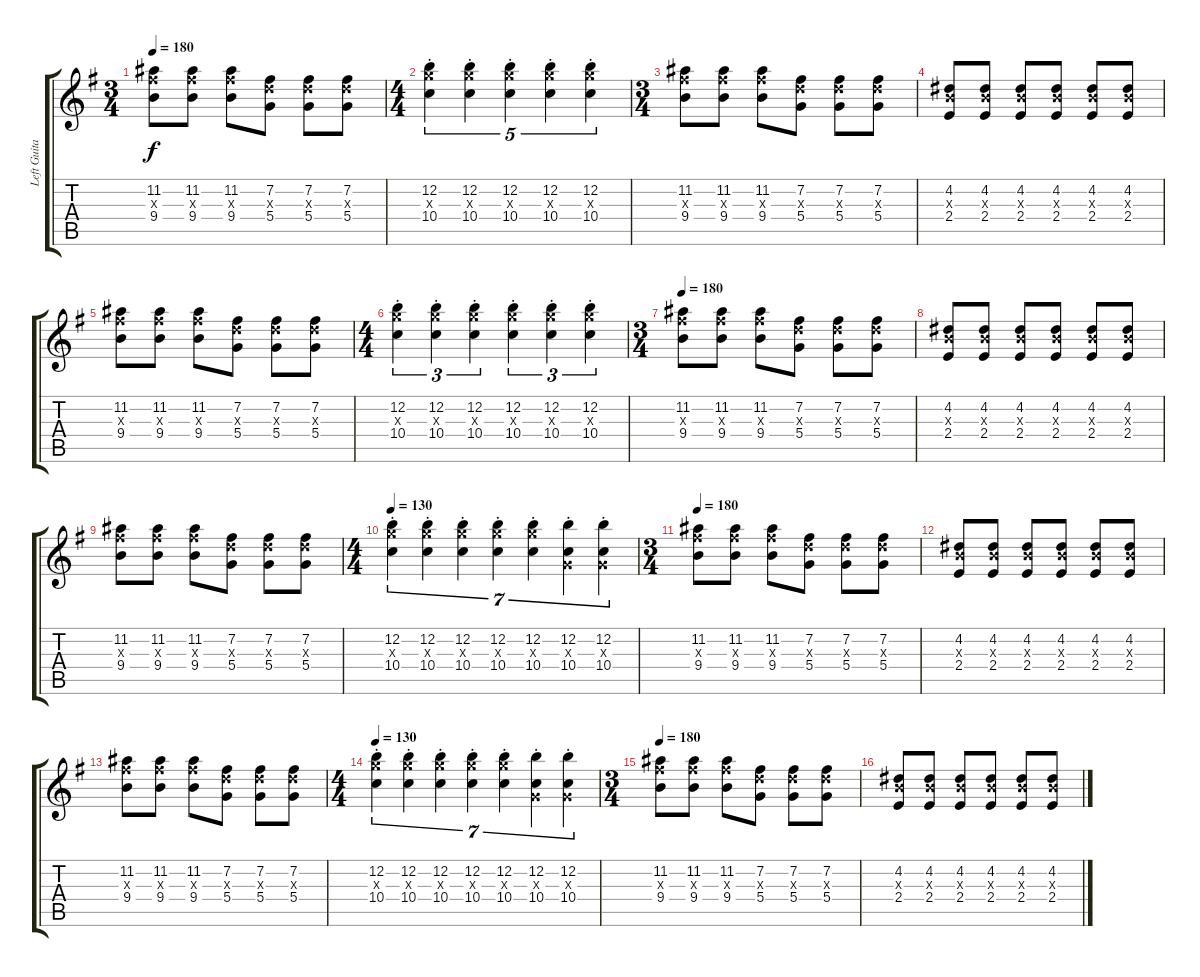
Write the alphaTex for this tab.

\track ("Left Guitar" "Left Guita") {instrument distortionguitar}
\staff {score tabs}
\tuning (E4 B3 G3 D3 A2 E2) {hide}
\ts (3 4)
\tempo 180
\clef g2
\ks g
(11.2 11.3{x} 9.4).8{dy f} (11.2 11.3{x} 9.4).8 (11.2 11.3{x} 9.4).8 (7.2 7.3{x} 5.4).8 (7.2 7.3{x} 5.4).8 (7.2 7.3{x} 5.4).8 |
\ts (4 4)
(12.2{st} 12.3{x} 10.4{st}).4{tu (5 4)} (12.2{st} 12.3{x} 10.4{st}).4{tu (5 4)} (12.2{st} 12.3{x} 10.4{st}).4{tu (5 4)} (12.2{st} 12.3{x} 10.4{st}).4{tu (5 4)} (12.2{st} 12.3{x} 10.4{st}).4{tu (5 4)} |
\ts (3 4)
(11.2 11.3{x} 9.4).8 (11.2 11.3{x} 9.4).8 (11.2 11.3{x} 9.4).8 (7.2 7.3{x} 5.4).8 (7.2 7.3{x} 5.4).8 (7.2 7.3{x} 5.4).8 |
(4.2 4.3{x} 2.4).8 (4.2 4.3{x} 2.4).8 (4.2 4.3{x} 2.4).8 (4.2 4.3{x} 2.4).8 (4.2 4.3{x} 2.4).8 (4.2 4.3{x} 2.4).8 |
(11.2 11.3{x} 9.4).8 (11.2 11.3{x} 9.4).8 (11.2 11.3{x} 9.4).8 (7.2 7.3{x} 5.4).8 (7.2 7.3{x} 5.4).8 (7.2 7.3{x} 5.4).8 |
\ts (4 4)
(12.2{st} 12.3{x} 10.4{st}).4{tu (3 2)} (12.2{st} 12.3{x} 10.4{st}).4{tu (3 2)} (12.2{st} 12.3{x} 10.4{st}).4{tu (3 2)} (12.2{st} 12.3{x} 10.4{st}).4{tu (3 2)} (12.2{st} 12.3{x} 10.4{st}).4{tu (3 2)} (12.2{st} 12.3{st x} 10.4{st}).4{tu (3 2)} |
\ts (3 4)
\tempo 180
(11.2 11.3{x} 9.4).8 (11.2 11.3{x} 9.4).8 (11.2 11.3{x} 9.4).8 (7.2 7.3{x} 5.4).8 (7.2 7.3{x} 5.4).8 (7.2 7.3{x} 5.4).8 |
(4.2 4.3{x} 2.4).8 (4.2 4.3{x} 2.4).8 (4.2 4.3{x} 2.4).8 (4.2 4.3{x} 2.4).8 (4.2 4.3{x} 2.4).8 (4.2 4.3{x} 2.4).8 |
(11.2 11.3{x} 9.4).8 (11.2 11.3{x} 9.4).8 (11.2 11.3{x} 9.4).8 (7.2 7.3{x} 5.4).8 (7.2 7.3{x} 5.4).8 (7.2 7.3{x} 5.4).8 |
\ts (4 4)
\tempo 130
(12.2{st} 12.3{x} 10.4{st}).4{tu (7 4)} (12.2{st} 12.3{x} 10.4{st}).4{tu (7 4)} (12.2{st} 12.3{x} 10.4{st}).4{tu (7 4)} (12.2{st} 12.3{x} 10.4{st}).4{tu (7 4)} (12.2{st} 12.3{x} 10.4{st}).4{tu (7 4)} (12.2{st} 0.3{x} 10.4{st}).4{tu (7 4)} (12.2{st} 0.3{x} 10.4{st}).4{tu (7 4)} |
\ts (3 4)
\tempo 180
(11.2 11.3{x} 9.4).8 (11.2 11.3{x} 9.4).8 (11.2 11.3{x} 9.4).8 (7.2 7.3{x} 5.4).8 (7.2 7.3{x} 5.4).8 (7.2 7.3{x} 5.4).8 |
(4.2 4.3{x} 2.4).8 (4.2 4.3{x} 2.4).8 (4.2 4.3{x} 2.4).8 (4.2 4.3{x} 2.4).8 (4.2 4.3{x} 2.4).8 (4.2 4.3{x} 2.4).8 |
(11.2 11.3{x} 9.4).8 (11.2 11.3{x} 9.4).8 (11.2 11.3{x} 9.4).8 (7.2 7.3{x} 5.4).8 (7.2 7.3{x} 5.4).8 (7.2 7.3{x} 5.4).8 |
\ts (4 4)
\tempo 130
(12.2{st} 12.3{x} 10.4{st}).4{tu (7 4)} (12.2{st} 12.3{x} 10.4{st}).4{tu (7 4)} (12.2{st} 12.3{x} 10.4{st}).4{tu (7 4)} (12.2{st} 12.3{x} 10.4{st}).4{tu (7 4)} (12.2{st} 12.3{x} 10.4{st}).4{tu (7 4)} (12.2{st} 0.3{x} 10.4{st}).4{tu (7 4)} (12.2{st} 0.3{x} 10.4{st}).4{tu (7 4)} |
\ts (3 4)
\tempo 180
(11.2 11.3{x} 9.4).8 (11.2 11.3{x} 9.4).8 (11.2 11.3{x} 9.4).8 (7.2 7.3{x} 5.4).8 (7.2 7.3{x} 5.4).8 (7.2 7.3{x} 5.4).8 |
(4.2 4.3{x} 2.4).8 (4.2 4.3{x} 2.4).8 (4.2 4.3{x} 2.4).8 (4.2 4.3{x} 2.4).8 (4.2 4.3{x} 2.4).8 (4.2 4.3{x} 2.4).8
